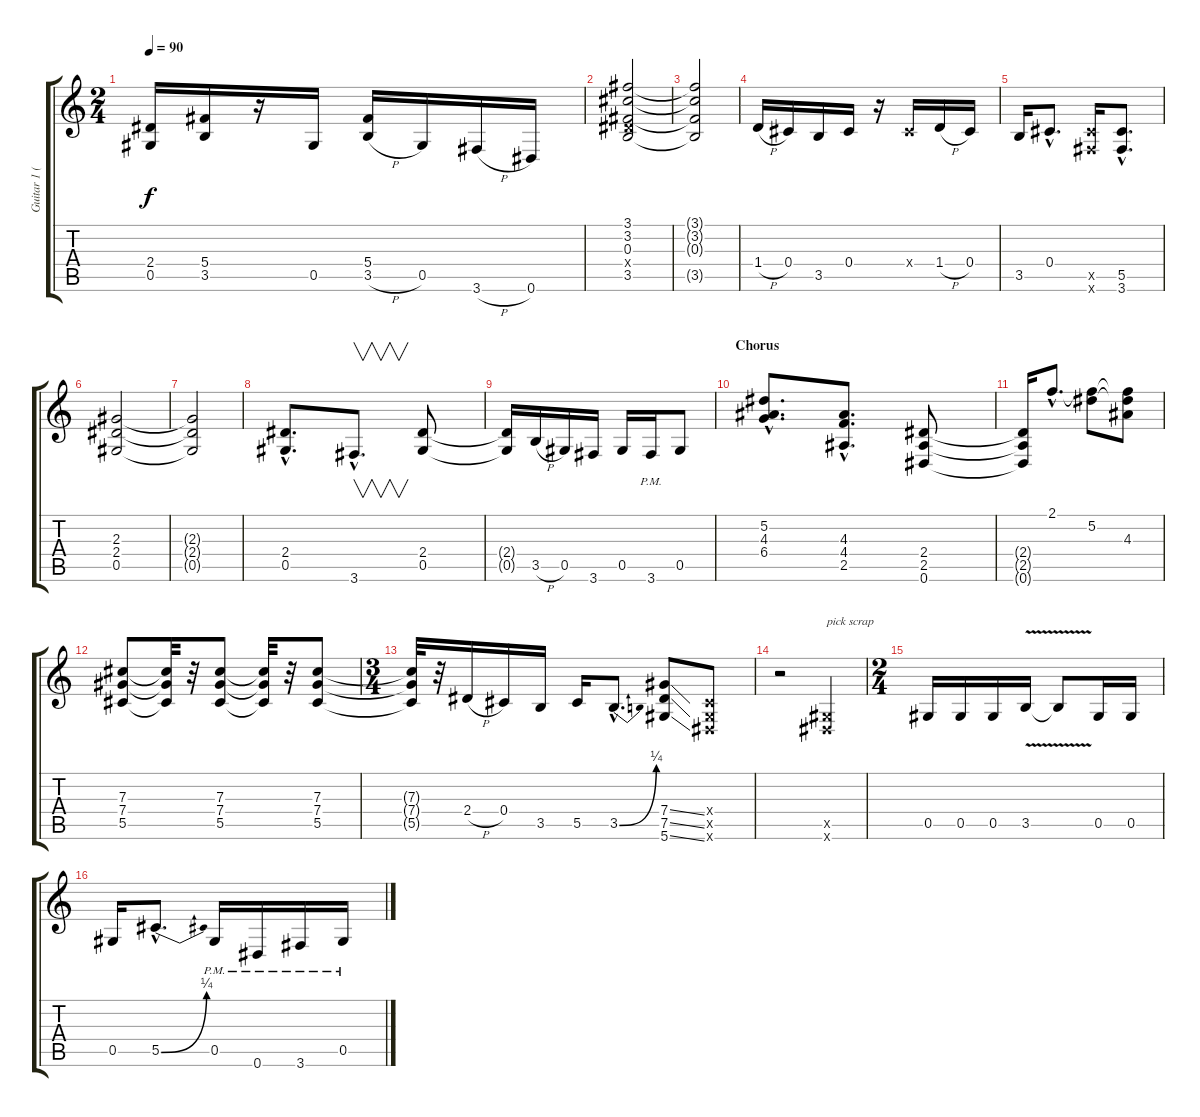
\track ("Guitar 1 (Jake E. Lee)" "Guitar 1 (") {instrument distortionguitar}
\staff {score tabs}
\tuning (Eb4 Bb3 Gb3 Db3 Ab2 Eb2) {hide}
\ts (2 4)
\tempo 90
\clef g2
\ks c
(2.4{t} 0.5{t}).16{dy f} (5.4 3.5).16 r.16 0.5.16 (5.4 3.5{h}).16 0.5.16 3.6{h}.16 0.6.16 |
(3.1 3.2 0.3 2.4{x} 3.5).2 |
(3.1{t} 3.2{t} 0.3{t} 3.5{t}).2 |
1.4{h}.16 0.4.16 3.5.16 0.4.16 r.16 0.4{x}.16 1.4{h}.16 0.4.16 |
3.5.16 0.4{hac}.8{d} (5.5{x} 3.6{x}).16 (5.5{hac} 3.6{hac}).8{d} |
(2.3 2.4 0.5).2 |
(2.3{t} 2.4{t} 0.5{t}).2 |
(2.4{hac} 0.5{hac}).8{d} 3.6{hac}.8{v d} (2.4 0.5).8 |
(2.4{t} 0.5{t}).16 3.5{h}.16 0.5.16 3.6.16 0.5.16 3.6{pm}.16 0.5.8 |
\section ("" "Chorus")
(5.2{hac} 4.3{hac} 6.4{hac}).8{d} (4.3{hac} 4.4{hac} 2.5{hac}).8{d} (2.4 2.5 0.6).8 |
(2.4{t} 2.5{t} 0.6{t}).16 2.1{hac}.8{d} (2.1{t} 5.2).8 (2.1{t} 5.2{t} 4.3).8 |
(7.3 7.4 5.5).8 (7.3{t} 7.4{t} 5.5{t}).32 r.32 (7.3 7.4 5.5).8 (7.3{t} 7.4{t} 5.5{t}).32 r.32 (7.3 7.4 5.5).8 |
\ts (3 4)
(7.3{t} 7.4{t} 5.5{t}).32 r.32 2.4{h}.16 0.4.16 3.5.16 5.5.16 3.5{be (bend 0 0 60 1) hac}.8{d} (7.4{ss} 7.5{ss} 5.6{ss}).8 (0.4{x} 0.5{x} 0.6{x}).8 |
r.2 (0.5{x} 0.6{x}).4{txt "pick scrap"} |
\ts (2 4)
0.5.16 0.5.16 0.5.16 3.5{v}.16 3.5{t}.8 0.5.16 0.5.16 |
0.5.16 5.5{be (bend 0 0 60 1) hac}.8{d} 0.5{pm}.16 0.6{pm}.16 3.6{pm}.16 0.5{pm}.16
